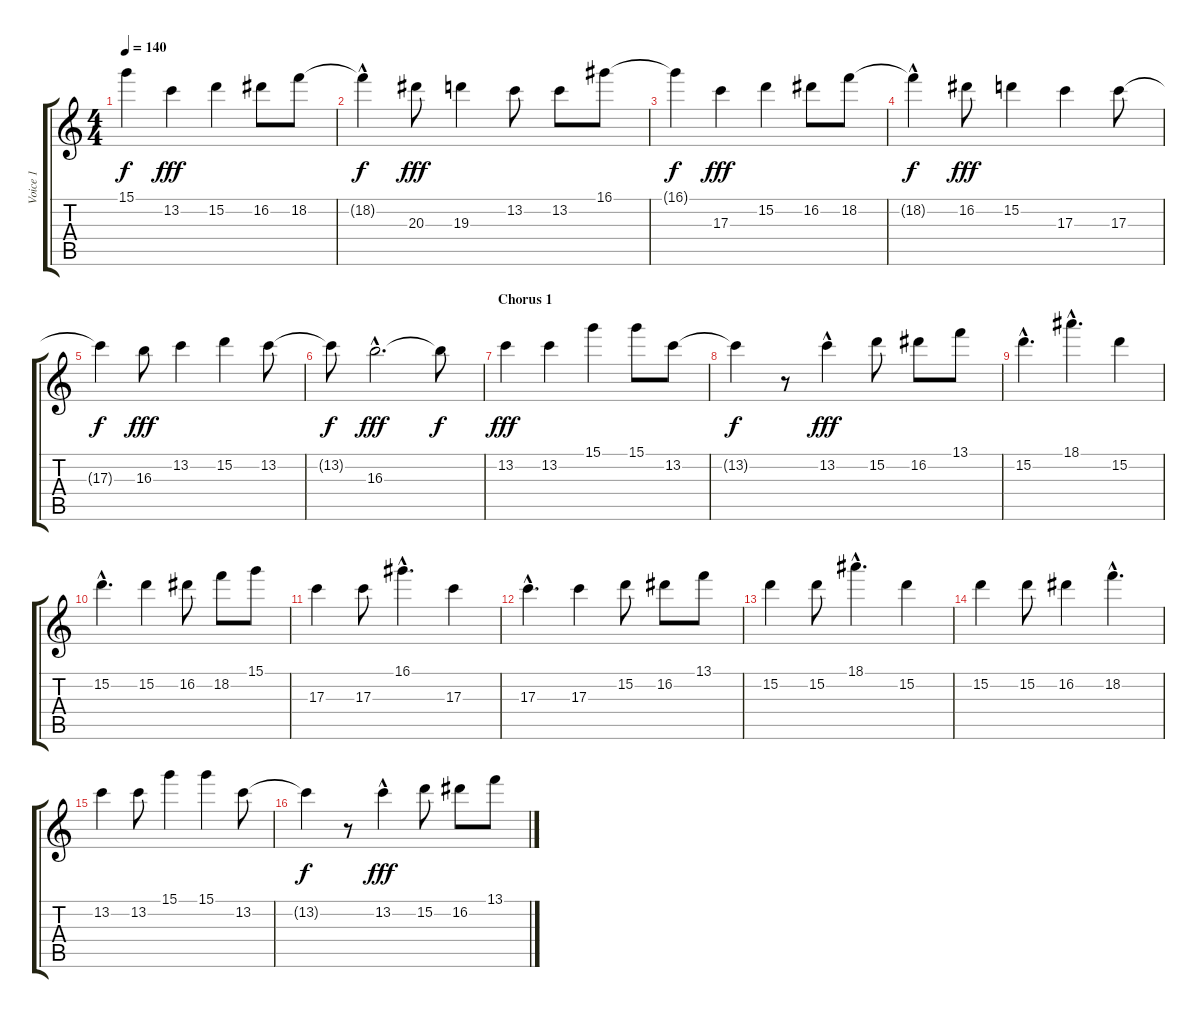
\track ("Voice 1" "Voice 1") {instrument electricguitarjazz}
\staff {score tabs}
\tuning (E4 B3 G3 D3 A2 E2) {hide}
\ts (4 4)
\tempo 140
\clef g2
\ks c
15.1{t}.4{dy f} 13.2.4{dy fff} 15.2.4 16.2.8 18.2.8 |
18.2{hac t}.4{dy f} 20.3.8{dy fff} 19.3.4 13.2.8 13.2.8 16.1.8 |
16.1{t}.4{dy f} 17.3.4{dy fff} 15.2.4 16.2.8 18.2.8 |
18.2{hac t}.4{dy f} 16.2.8{dy fff} 15.2.4 17.3.4 17.3.8 |
17.3{t}.4{dy f} 16.3.8{dy fff} 13.2.4 15.2.4 13.2.8 |
13.2{t}.8{dy f} 16.3{hac}.2{d dy fff} 16.3{t}.8{dy f} |
\section ("" "Chorus 1")
13.2.4{dy fff} 13.2.4 15.1.4 15.1.8 13.2.8 |
13.2{t}.4{dy f} r.8 13.2{hac}.4{dy fff} 15.2.8 16.2.8 13.1.8 |
15.2{hac}.4{d} 18.1{hac}.4{d} 15.2.4 |
15.2{hac}.4{d} 15.2.4 16.2.8 18.2.8 15.1.8 |
17.3.4 17.3.8 16.1{hac}.4{d} 17.3.4 |
17.3{hac}.4{d} 17.3.4 15.2.8 16.2.8 13.1.8 |
15.2.4 15.2.8 18.1{hac}.4{d} 15.2.4 |
15.2.4 15.2.8 16.2.4 18.2{hac}.4{d} |
13.2.4 13.2.8 15.1.4 15.1.4 13.2.8 |
13.2{t}.4{dy f} r.8 13.2{hac}.4{dy fff} 15.2.8 16.2.8 13.1.8
